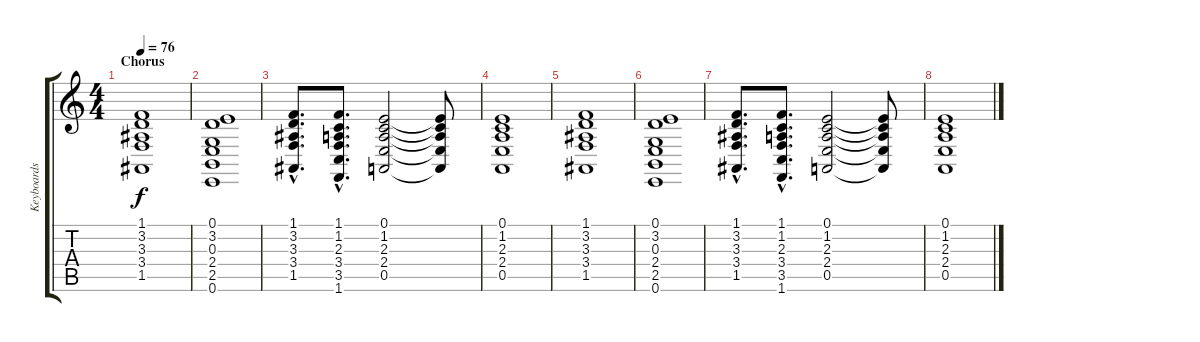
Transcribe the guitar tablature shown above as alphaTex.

\track ("Keyboards" "Keyboards") {instrument stringensemble1}
\staff {score tabs}
\tuning (E4 B3 G3 D3 A2 E2) {hide}
\ts (4 4)
\section ("" "Chorus")
\tempo 76
\clef g2
\ks c
(1.1 3.2 3.3 3.4 1.5).1{dy f} |
(0.1 3.2 0.3 2.4 2.5 0.6).1 |
(1.1{hac} 3.2{hac} 3.3{hac} 3.4{hac} 1.5{hac}).8{d} (1.1{hac} 1.2{hac} 2.3{hac} 3.4{hac} 3.5{hac} 1.6{hac}).8{d} (0.1 1.2 2.3 2.4 0.5).2 (0.1{t} 1.2{t} 2.3{t} 2.4{t} 0.5{t}).8 |
(0.1 1.2 2.3 2.4 0.5).1 |
(1.1 3.2 3.3 3.4 1.5).1 |
(0.1 3.2 0.3 2.4 2.5 0.6).1 |
(1.1{hac} 3.2{hac} 3.3{hac} 3.4{hac} 1.5{hac}).8{d} (1.1{hac} 1.2{hac} 2.3{hac} 3.4{hac} 3.5{hac} 1.6{hac}).8{d} (0.1 1.2 2.3 2.4 0.5).2 (0.1{t} 1.2{t} 2.3{t} 2.4{t} 0.5{t}).8 |
(0.1 1.2 2.3 2.4 0.5).1
